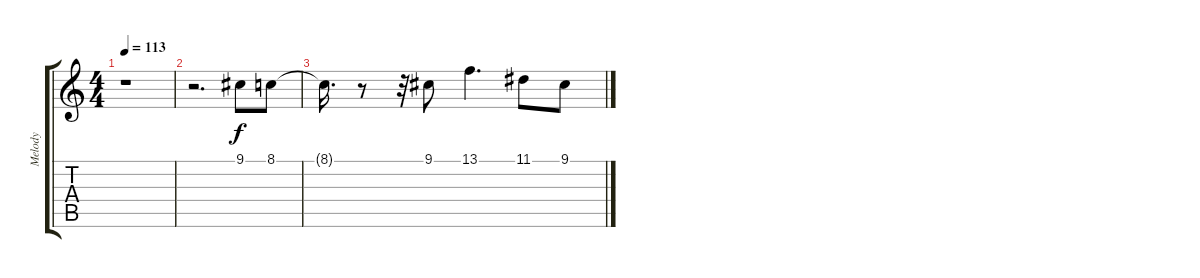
\track ("Melody " "Melody ") {instrument vibraphone}
\staff {score tabs}
\tuning (E4 B3 G3 D3 A2 E2) {hide}
\ts (4 4)
\tempo 113
\clef g2
\ks c
r.1{dy f} |
r.2{d} 9.1.8 8.1.8 |
8.1{t}.16{d} r.8 r.32 9.1.8 13.1.4{d} 11.1.8 9.1.8
